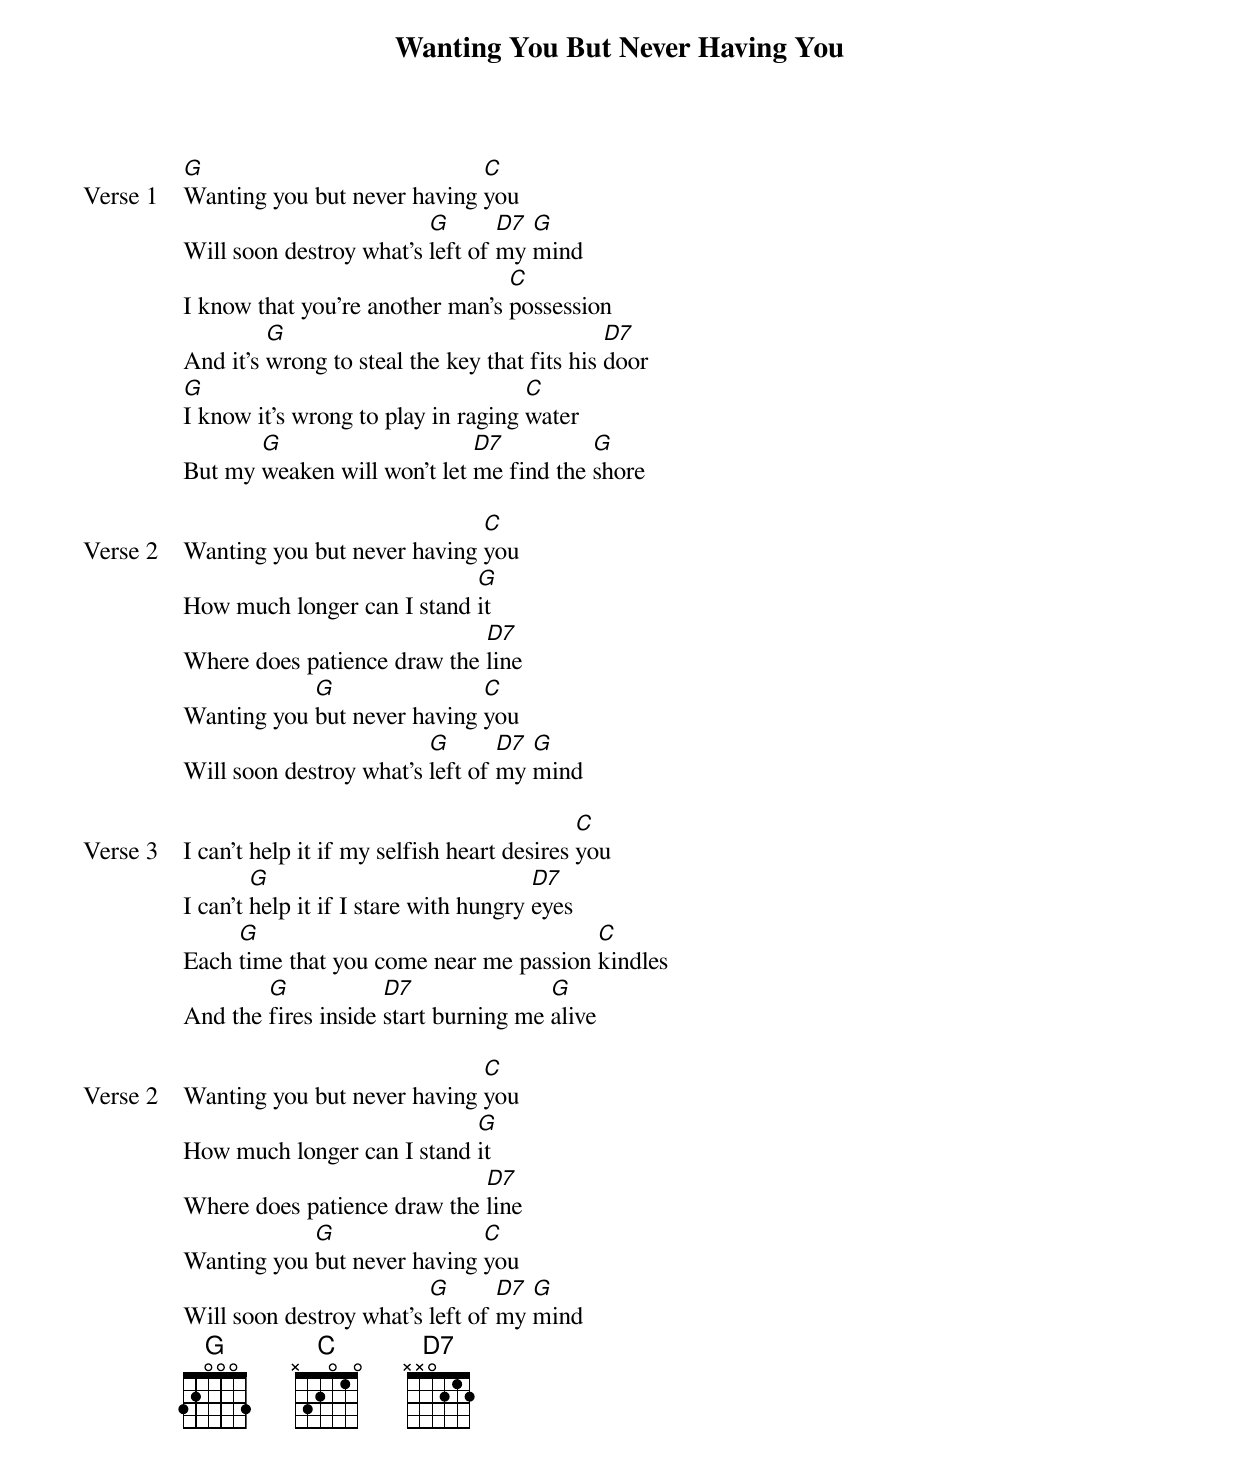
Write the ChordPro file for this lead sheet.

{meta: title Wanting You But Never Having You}
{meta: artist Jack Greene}
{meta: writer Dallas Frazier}

{start_of_verse: Verse 1}
[G]Wanting you but never having [C]you
Will soon destroy what's [G]left of [D7]my [G]mind
I know that you're another man's [C]possession
And it's [G]wrong to steal the key that fits his [D7]door
[G]I know it's wrong to play in raging [C]water
But my [G]weaken will won't let [D7]me find the [G]shore
{end_of_verse}

{start_of_verse: Verse 2}
Wanting you but never having [C]you
How much longer can I stand [G]it
Where does patience draw the [D7]line
Wanting you [G]but never having [C]you
Will soon destroy what's [G]left of [D7]my [G]mind
{end_of_verse}

{start_of_verse: Verse 3}
I can't help it if my selfish heart desires [C]you
I can't [G]help it if I stare with hungry [D7]eyes
Each [G]time that you come near me passion [C]kindles
And the [G]fires inside [D7]start burning me [G]alive
{end_of_verse}

{start_of_verse: Verse 2}
Wanting you but never having [C]you
How much longer can I stand [G]it
Where does patience draw the [D7]line
Wanting you [G]but never having [C]you
Will soon destroy what's [G]left of [D7]my [G]mind
{end_of_verse}
